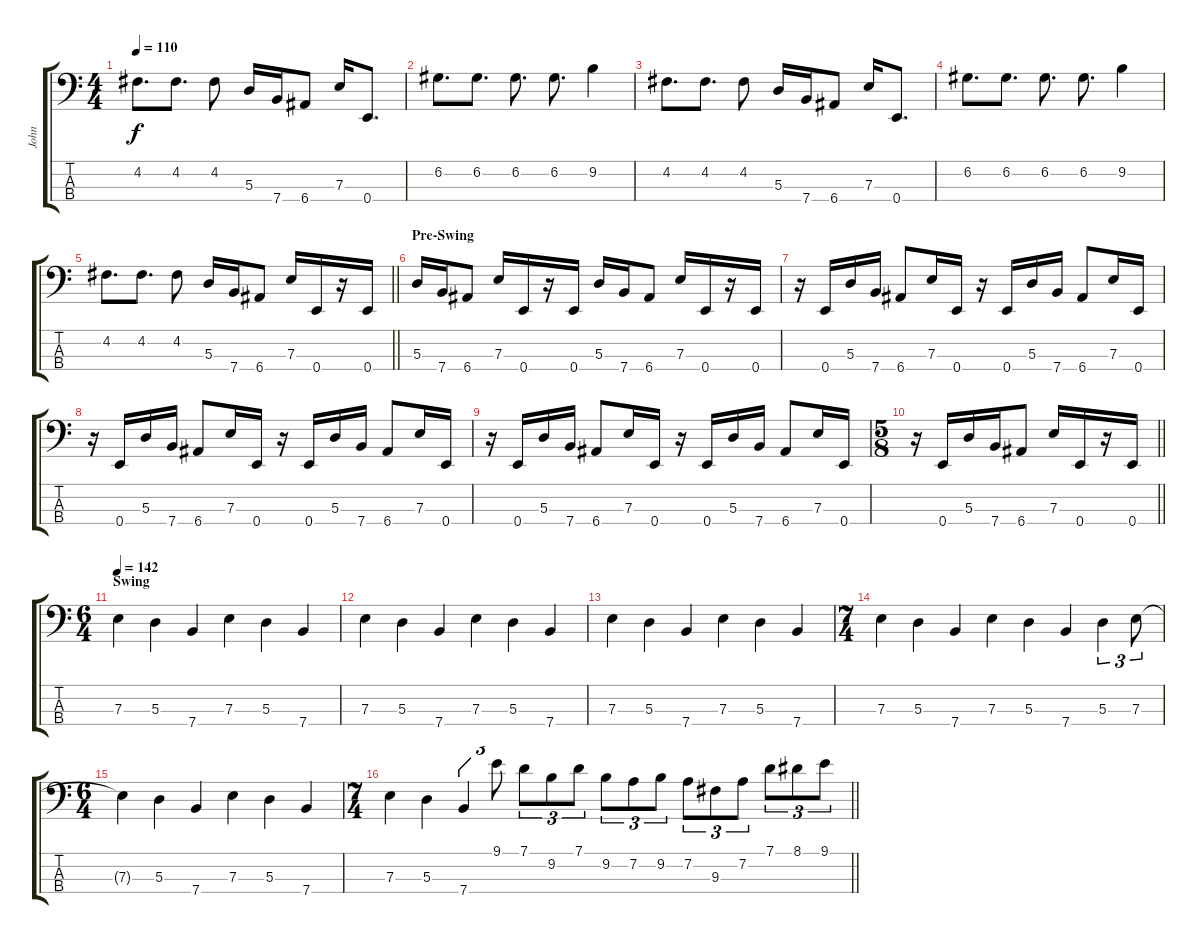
\track ("John" "John") {instrument electricbassfinger}
\staff {score tabs}
\tuning (G2 D2 A1 E1) {hide}
\ts (4 4)
\tempo 110
\clef f4
\ks c
4.2.8{d dy f} 4.2.8{d} 4.2.8 5.3.16 7.4.16 6.4.8 7.3.16 0.4.8{d} |
6.2.8{d} 6.2.8{d} 6.2.8{d} 6.2.8{d} 9.2.4 |
4.2.8{d} 4.2.8{d} 4.2.8 5.3.16 7.4.16 6.4.8 7.3.16 0.4.8{d} |
6.2.8{d} 6.2.8{d} 6.2.8{d} 6.2.8{d} 9.2.4 |
\barLineRight lightlight
4.2.8{d} 4.2.8{d} 4.2.8 5.3.16 7.4.16 6.4.8 7.3.16 0.4.16 r.16 0.4.16 |
\section ("" "Pre-Swing")
5.3.16 7.4.16 6.4.8 7.3.16 0.4.16 r.16 0.4.16 5.3.16 7.4.16 6.4.8 7.3.16 0.4.16 r.16 0.4.16 |
r.16 0.4.16 5.3.16 7.4.16 6.4.8 7.3.16 0.4.16 r.16 0.4.16 5.3.16 7.4.16 6.4.8 7.3.16 0.4.16 |
r.16 0.4.16 5.3.16 7.4.16 6.4.8 7.3.16 0.4.16 r.16 0.4.16 5.3.16 7.4.16 6.4.8 7.3.16 0.4.16 |
r.16 0.4.16 5.3.16 7.4.16 6.4.8 7.3.16 0.4.16 r.16 0.4.16 5.3.16 7.4.16 6.4.8 7.3.16 0.4.16 |
\ts (5 8)
\barLineRight lightlight
r.16 0.4.16 5.3.16 7.4.16 6.4.8 7.3.16 0.4.16 r.16 0.4.16 |
\ts (6 4)
\section ("" "Swing")
\tempo 142
7.3.4 5.3.4 7.4.4 7.3.4 5.3.4 7.4.4 |
7.3.4 5.3.4 7.4.4 7.3.4 5.3.4 7.4.4 |
7.3.4 5.3.4 7.4.4 7.3.4 5.3.4 7.4.4 |
\ts (7 4)
7.3.4 5.3.4 7.4.4 7.3.4 5.3.4 7.4.4 5.3.4{tu (3 2)} 7.3.8{tu (3 2)} |
\ts (6 4)
7.3{t}.4 5.3.4 7.4.4 7.3.4 5.3.4 7.4.4 |
\ts (7 4)
\barLineRight lightlight
7.3.4 5.3.4 7.4.4{tu (3 2)} 9.1.8{tu (3 2)} 7.1.8{tu (3 2)} 9.2.8{tu (3 2)} 7.1.8{tu (3 2)} 9.2.8{tu (3 2)} 7.2.8{tu (3 2)} 9.2.8{tu (3 2)} 7.2.8{tu (3 2)} 9.3.8{tu (3 2)} 7.2.8{tu (3 2)} 7.1.8{tu (3 2)} 8.1.8{tu (3 2)} 9.1.8{tu (3 2)}
